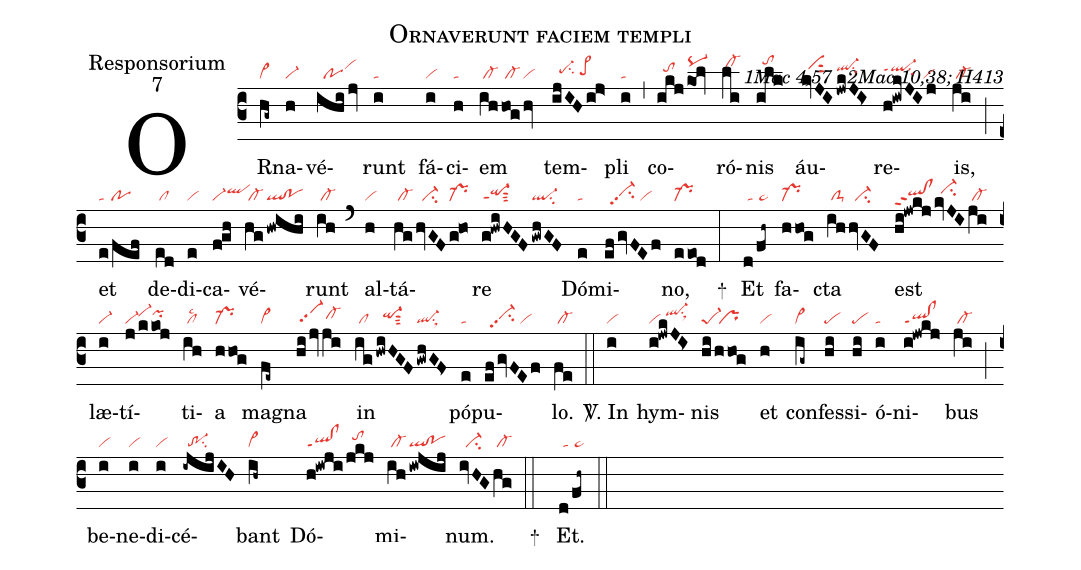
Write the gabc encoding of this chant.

name:Ornaverunt faciem templi;
office-part:Responsorium;
mode:7;
commentary:1Mac 4,57 ꝟ 2Mac 10,38; H413;
nabc-lines:1;
%%
(c3)OR(hg~|cl~)na(h|vi-)vé(ihijv|//povihj)runt(i|ta) fá(i|vi)ci(h|ta)em(ih|/cl-|hog|/cl-|hv|vi) tem(ijIHij>|//pe-hhsu2/pe>hh)pli(i|ta) (,) co(ikj|//tohi|/kol|pq-hk)ró(li|/cl-hk)nis(ilk|//tohl) áu(kvJI|//vihjsut2|jwkJI>|ql-hisu1sux1)re(h!iwkJIj|ql-hippt1su2/vi)is,(ji|/cl-) (;)
et(e/fef|ta//po) de(ed|/cl)di(e|vi)ca(f!gh|vi-qlhi)vé(hg|/cl-|!hwihi|ql!po)runt(ih|/cl-) (`) al(h|vi)tá(hg|/cl-|/hvGF|//ci-|g!ho|pr-)re(g!hwiHGF|qi-hhppt1sut3|gwhGF|ql-su2) Dó(e|ta)mi(efgvFEf|//vi-hhpp2su2/vi)no,(eeod|pr-) (:)
+()
Et(d/fh~|/ta//pe~) fa(hhog|pr-)cta(ih|/clS-|hvGF|//ci-) est(hi!jwkj|qlhh!clhhppt2|kvJI|//ci-hi|ji|/cl-) læ(i|vi-)tí(j|vi-|/kkoj|vi-hipihi)ti(ih|/cllsc2)a(hhog|pr-) ma(fe~|cl~)gna(hijv|/vi-hgpp2|ji|/cl-hh) in(ig|/cl|!hwiHGF|//qi-hhsut3|gwhGF>|ql-su1sux1) pó(e|ta)pu(efgvFEf|//vi-hhpp2su2/vi)lo.(fe|/cl-) (::)

<sp>V/</sp>.
In(i|vi) hym(i!jwkJI>|vi/ql-hisu1sux1)nis(hi|pe-1|/hhog|/pr) et(h|vi) con(ig~|cl~)fes(hi|pe)si(hi|pe)ó(i|ta)ni(i!jwkj|ql!clppt1)bus(ji|/cl-) (;) be(i|vi)ne(i|vi)di(i|vi)cé(-ijijIH|/tr-1su2)bant(ih~|cl~) Dó(h!iwji|ql!clppt1|/jkj|//tohi)mi(ih|/cl-|!iwjij|ql!po)num.(ivHG|//ci-|hg|/cl-) (::)

+() Et.(d/fh~|/ta//pe~) (::)
